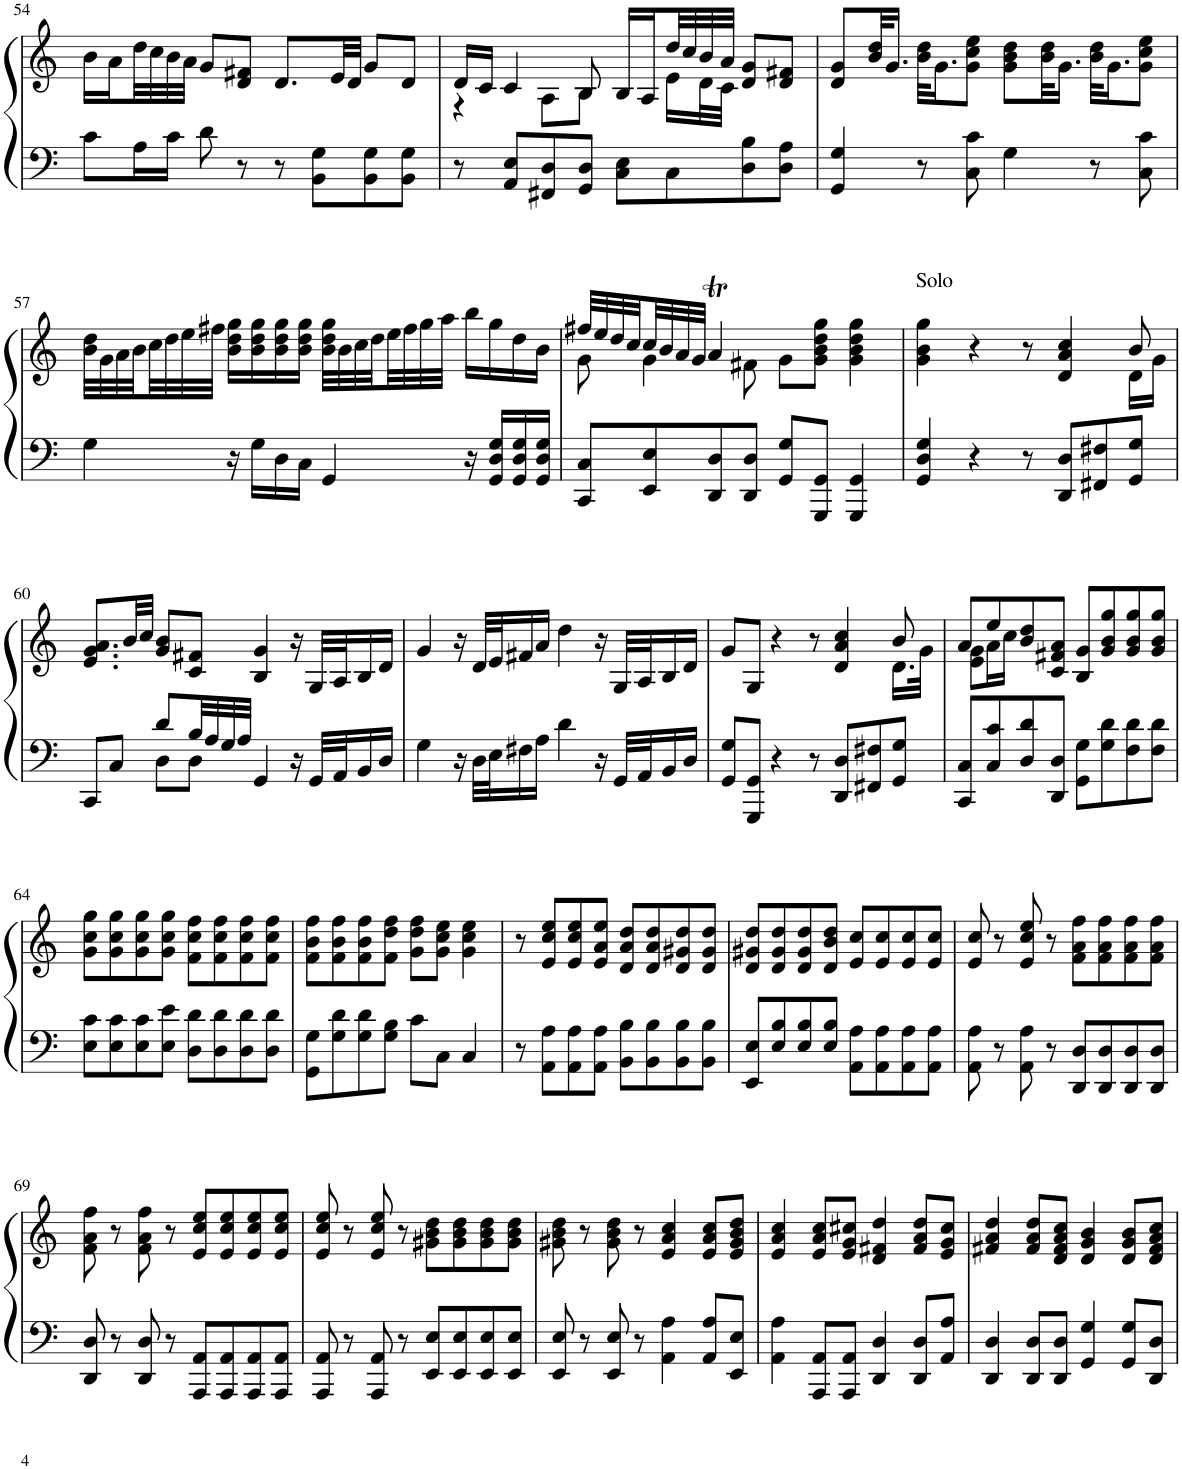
**kern	**kern
*part1	*part1
*staff2	*staff1
*I"Piano	*
*I'Pno.	*
!!LO:PB:g=z
*clefF4	*clefG2
*k[]	*k[]
*M4/4	*M4/4
=54	=54
8c\L	16b\LL
.	16a\
16A\L	32dd\L
.	32cc\
16c\JJ	32b\
.	32a\JJJ
8d\	8g/L
8r	8d/ 8f#X/J
8r	8.d/L
8BB\ 8G\L	.
.	32e/LL
.	32d/JJJ
8BB\ 8G\	8g/L
8BB\ 8G\J	8d/J
=55	=55
*	*^
8r	16d/LL	4r
.	16c/JJ	.
8AA/ 8E/L	4c/	.
8FF#X/ 8D/	.	8A\L
8GG/ 8D/J	8B/	8B\J
8C\ 8E\L	16B/LL	8ryy
.	16A/	.
8C\	32dd/L	16e\LL
.	32cc/	.
.	32b/	32d\L
.	32a/JJJ	32c\JJJ
8D\ 8B\	8d/ 8g/L	4ryy
8D\ 8A\J	8d/ 8f#X/J	.
*	*v	*v
=56	=56
4GG/ 4G/	8d/ 8g/L
.	32b/ 32dd/KL
.	16.g/JJ
8r	32b\ 32dd\KLL
.	16.g\J
8C\ 8c\	8g\ 8cc\ 8ee\J
4G\	8g\ 8b\ 8dd\L
.	32b\ 32dd\KL
.	16.g\JJ
8r	32b\ 32dd\KLL
.	16.g\J
8C\ 8c\	8g\ 8cc\ 8ee\J
!!LO:LB:g=z
=57	=57
4G\	32b\ 32dd\LLL
.	32g\
.	32a\
.	32b\
.	32cc\
.	32dd\
.	32ee\
.	32ff#X\JJJ
16r	16b\ 16dd\ 16gg\LL
16G\LL	16b\ 16dd\ 16gg\
16D\	16b\ 16dd\ 16gg\
16C\JJ	16b\ 16dd\ 16gg\JJ
4GG/	32b\ 32dd\ 32gg\LLL
.	32b\
.	32cc\
.	32dd\
.	32ee\
.	32ff#\
.	32gg\
.	32aa\JJJ
16r	16bb\LL
16GG/ 16D/ 16G/LL	16gg\
16GG/ 16D/ 16G/	16dd\
16GG/ 16D/ 16G/JJ	16b\JJ
=58	=58
*	*^
8CC/ 8C/L	32ff#X/LLL	8g\
.	32ee/	.
.	32dd/	.
.	32cc/	.
8EE/ 8E/	32cc/	4g\
.	32b/	.
.	32a/	.
.	32g/JJJ	.
8DD/ 8D/	4aT/	.
8DD/ 8D/J	.	8f#X\
8GG/ 8G/L	8g\L	2ryy
8GGG/ 8GG/J	8g\ 8b\ 8dd\ 8gg\J	.
4GGG/ 4GG/	4g\ 4b\ 4dd\ 4gg\	.
=59	=59	=59
!	!LO:TX:a:t=Solo	!
4GG/ 4D/ 4G/	4g\ 4b\ 4gg\	2..ryy
4r	4r	.
8r	8r	.
8DD/ 8D/L	4d/ 4a/ 4cc/	.
8FF#X/ 8F#X/	.	.
8GG/ 8G/J	8b/	16d\LL
.	.	16g\JJ
*	*v	*v
!!LO:LB:g=z
=60	=60
*^	*
8CC/L	4ryy	8.e/ 8.g/ 8.a/L
8C/J	.	.
.	.	32b/LL
.	.	32cc/JJJ
8d/L	8D\L	8g/ 8b/L
32B/LL	8D\J	8c/ 8f#X/J
32A/	.	.
32G/	.	.
32A/JJJ	.	.
4GG/	2ryy	4B/ 4g/
16r	.	16r
32GG/LLL	.	32G/LLL
32AA/J	.	32A/J
16BB/	.	16B/
16D/JJ	.	16d/JJ
*v	*v	*
=61	=61
4G\	4g/
16r	16r
32D\LLL	32d/LLL
32E\J	32e/J
16F#X\	16f#X/
16A\JJ	16a/JJ
4d\	4dd\
16r	16r
32GG/LLL	32G/LLL
32AA/J	32A/J
16BB/	16B/
16D/JJ	16d/JJ
=62	=62
*	*^
8GG/ 8G/L	8g/L	2..ryy
8GGG/ 8GG/J	8G/J	.
4r	4r	.
8r	8r	.
8DD/ 8D/L	4d/ 4a/ 4cc/	.
8FF#X/ 8F#X/	.	.
8GG/ 8G/J	8b/	16.d\LL
.	.	32g\JJk
=63	=63	=63
8CC/ 8C/L	8a/L	8e\ 8g\L
8C/ 8c/	8ee/	16a\L
.	.	16cc\JJ
8D/ 8d/	8b/ 8dd/	2.ryy
8DD/ 8D/J	8c/ 8f#X/ 8a/J	.
8GG\ 8G\L	8B/ 8g/L	.
8G\ 8d\	8g/ 8b/ 8gg/	.
8F\ 8d\	8g/ 8b/ 8gg/	.
8F\ 8d\J	8g/ 8b/ 8gg/J	.
*	*v	*v
!!LO:LB:g=z
=64	=64
8E\ 8c\L	8g\ 8cc\ 8gg\L
8E\ 8c\	8g\ 8cc\ 8gg\
8E\ 8c\	8g\ 8cc\ 8gg\
8E\ 8e\J	8g\ 8cc\ 8gg\J
8D\ 8d\L	8f\ 8cc\ 8ff\L
8D\ 8d\	8f\ 8cc\ 8ff\
8D\ 8d\	8f\ 8cc\ 8ff\
8D\ 8d\J	8f\ 8cc\ 8ff\J
=65	=65
8GG\ 8G\L	8f\ 8b\ 8ff\L
8G\ 8d\	8f\ 8b\ 8ff\
8G\ 8d\	8f\ 8b\ 8ff\
8G\ 8B\J	8f\ 8dd\ 8ff\J
8c\L	8g\ 8dd\ 8ff\L
8C\J	8g\ 8cc\ 8ee\J
4C/	4g\ 4cc\ 4ee\
=66	=66
8r	8r
8AA\ 8A\L	8e/ 8cc/ 8ee/L
8AA\ 8A\	8e/ 8cc/ 8ee/
8AA\ 8A\J	8e/ 8a/ 8ee/J
8BB\ 8B\L	8d/ 8a/ 8dd/L
8BB\ 8B\	8d/ 8a/ 8dd/
8BB\ 8B\	8d/ 8g#X/ 8dd/
8BB\ 8B\J	8d/ 8g#/ 8dd/J
=67	=67
8EE/ 8E/L	8d/ 8g#X/ 8dd/L
8E/ 8B/	8d/ 8g#/ 8dd/
8E/ 8B/	8d/ 8g#/ 8dd/
8E/ 8B/J	8d/ 8b/ 8dd/J
8AA\ 8A\L	8e/ 8cc/L
8AA\ 8A\	8e/ 8cc/
8AA\ 8A\	8e/ 8cc/
8AA\ 8A\J	8e/ 8cc/J
=68	=68
8AA\ 8A\	8e/ 8cc/
8r	8r
8AA\ 8A\	8e/ 8cc/ 8ee/
8r	8r
8DD/ 8D/L	8f\ 8a\ 8ff\L
8DD/ 8D/	8f\ 8a\ 8ff\
8DD/ 8D/	8f\ 8a\ 8ff\
8DD/ 8D/J	8f\ 8a\ 8ff\J
!!LO:LB:g=z
=69	=69
8DD/ 8D/	8f\ 8a\ 8ff\
8r	8r
8DD/ 8D/	8f\ 8a\ 8ff\
8r	8r
8AAA/ 8AA/L	8e/ 8cc/ 8ee/L
8AAA/ 8AA/	8e/ 8cc/ 8ee/
8AAA/ 8AA/	8e/ 8cc/ 8ee/
8AAA/ 8AA/J	8e/ 8cc/ 8ee/J
=70	=70
8AAA/ 8AA/	8e/ 8cc/ 8ee/
8r	8r
8AAA/ 8AA/	8e/ 8cc/ 8ee/
8r	8r
8EE/ 8E/L	8g#X\ 8b\ 8dd\L
8EE/ 8E/	8g#\ 8b\ 8dd\
8EE/ 8E/	8g#\ 8b\ 8dd\
8EE/ 8E/J	8g#\ 8b\ 8dd\J
=71	=71
8EE/ 8E/	8g#X\ 8b\ 8dd\
8r	8r
8EE/ 8E/	8g#\ 8b\ 8dd\
8r	8r
4AA\ 4A\	4e/ 4a/ 4cc/
8AA/ 8A/L	8e/ 8a/ 8cc/L
8EE/ 8E/J	8e/ 8g#/ 8b/ 8dd/J
=72	=72
4AA\ 4A\	4e/ 4a/ 4cc/
8AAA/ 8AA/L	8e/ 8a/ 8cc/L
8AAA/ 8AA/J	8e/ 8g/ 8cc#X/J
4DD/ 4D/	4d/ 4f#X/ 4dd/
8DD/ 8D/L	8f#/ 8a/ 8dd/L
8AA/ 8A/J	8e/ 8g/ 8cc#/J
=73	=73
4DD/ 4D/	4f#X/ 4a/ 4dd/
8DD/ 8D/L	8f#/ 8a/ 8dd/L
8DD/ 8D/J	8d/ 8f#/ 8a/ 8cc/J
4GG/ 4G/	4d/ 4g/ 4b/
8GG/ 8G/L	8d/ 8g/ 8b/L
8DD/ 8D/J	8d/ 8f#/ 8a/ 8cc/J
=	=
*-	*-
